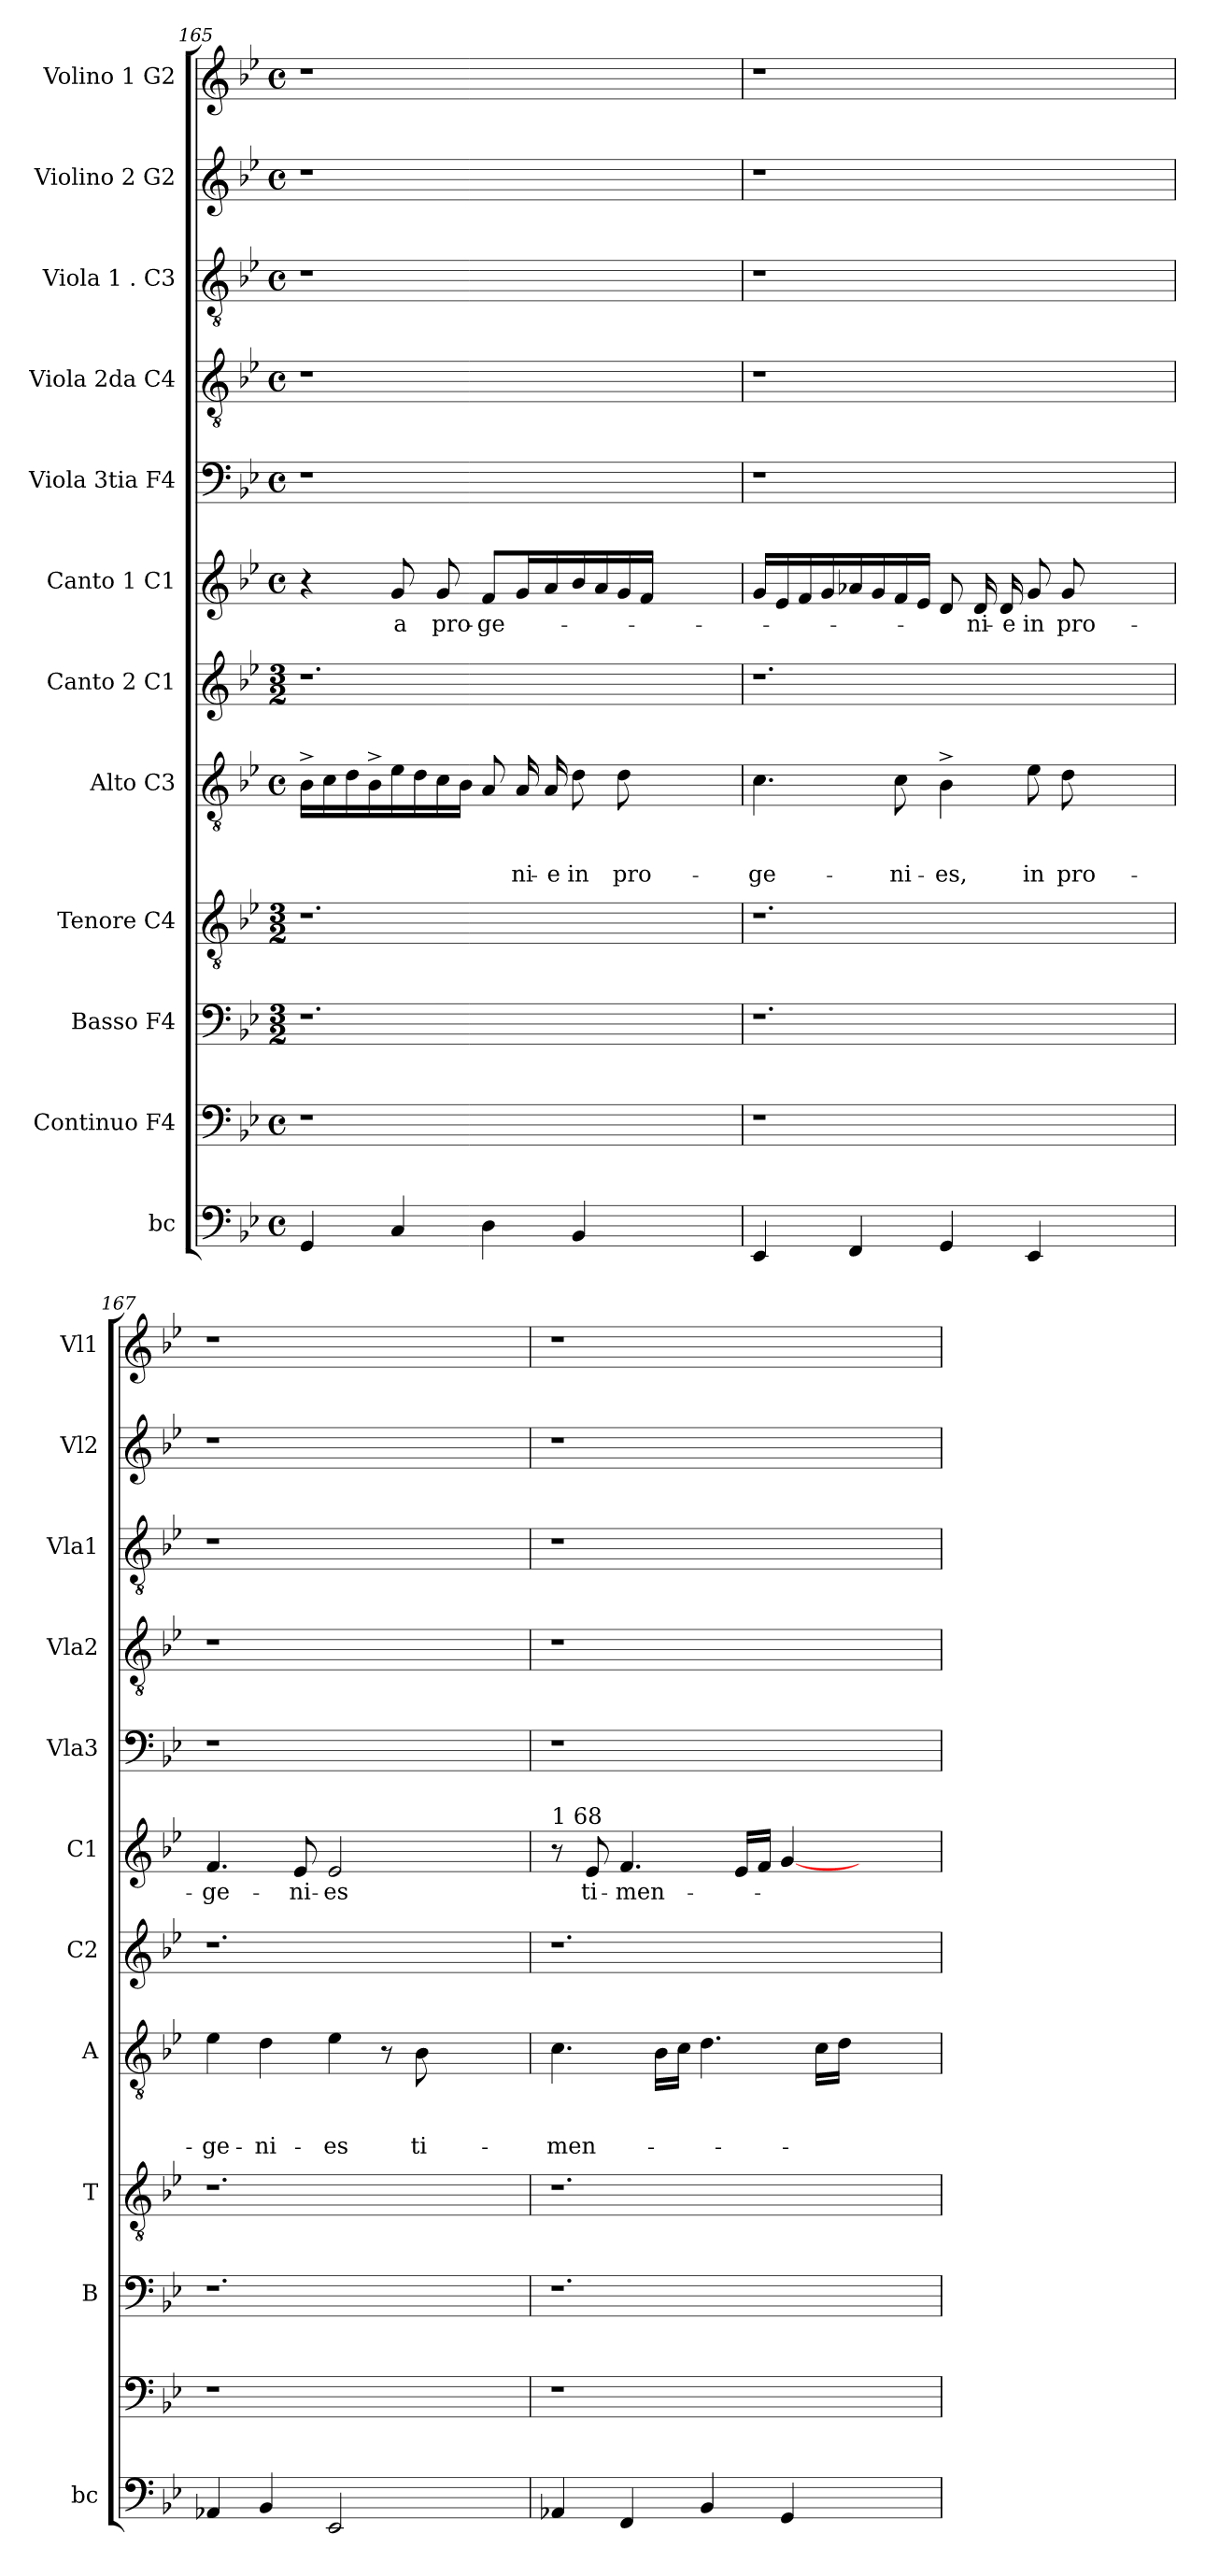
**kern	**kern	**kern	**kern	**kern	**text	**text	**text	**kern	**kern	**text	**kern	**kern	**kern	**kern	**kern
*part12	*part11	*part10	*part9	*part8	*part8	*part8	*part8	*part7	*part6	*part6	*part5	*part4	*part3	*part2	*part1
*staff12	*staff11	*staff10	*staff9	*staff8	*staff8	*staff8	*staff8	*staff7	*staff6	*staff6	*staff5	*staff4	*staff3	*staff2	*staff1
*I"bc	*I"Continuo F4	*I"Basso F4	*I"Tenore C4	*I"Alto C3	*	*	*	*I"Canto 2 C1	*I"Canto 1 C1	*	*I"Viola 3tia F4	*I"Viola 2da C4	*I"Viola 1 . C3	*I"Violino 2 G2	*I"Volino 1 G2
*I'bc	*	*I'B	*I'T	*I'A	*	*	*	*I'C2	*I'C1	*	*I'Vla3	*I'Vla2	*I'Vla1	*I'Vl2	*I'Vl1
*clefF4	*clefF4	*clefF4	*clefGv2	*clefGv2	*	*	*	*clefG2	*clefG2	*	*clefF4	*clefGv2	*clefGv2	*clefG2	*clefG2
*k[b-e-]	*k[b-e-]	*k[b-e-]	*k[b-e-]	*k[b-e-]	*	*	*	*k[b-e-]	*k[b-e-]	*	*k[b-e-]	*k[b-e-]	*k[b-e-]	*k[b-e-]	*k[b-e-]
*B-:	*B-:	*B-:	*B-:	*B-:	*	*	*	*B-:	*B-:	*	*B-:	*B-:	*B-:	*B-:	*B-:
*M4/4	*M4/4	*M3/2	*M3/2	*M4/4	*	*	*	*M3/2	*M4/4	*	*M4/4	*M4/4	*M4/4	*M4/4	*M4/4
*met(c)	*met(c)	*	*	*met(c)	*	*	*	*	*met(c)	*	*met(c)	*met(c)	*met(c)	*met(c)	*met(c)
=165	=165	=165	=165	=165	=165	=165	=165	=165	=165	=165	=165	=165	=165	=165	=165
4GG/	1r	1.r	1.r	16B-^>\LL	.	.	.	1.r	4r	.	1r	1r	1r	1r	1r
.	.	.	.	16c\	.	.	.	.	.	.	.	.	.	.	.
.	.	.	.	16d\	.	.	.	.	.	.	.	.	.	.	.
.	.	.	.	16B-^>\	.	.	.	.	.	.	.	.	.	.	.
!	!	!	!	!	!	!	!	!	!	!LO:LY:b	!	!	!	!	!
4C/	.	.	.	16e-\	.	.	.	.	8g/	a	.	.	.	.	.
.	.	.	.	16d\	.	.	.	.	.	.	.	.	.	.	.
!	!	!	!	!	!	!	!	!	!	!LO:LY:b	!	!	!	!	!
.	.	.	.	16c\	.	.	.	.	8g/	pro-	.	.	.	.	.
.	.	.	.	16B-\JJ	.	.	.	.	.	.	.	.	.	.	.
!	!	!	!	!	!	!	!	!	!	!LO:LY:b	!	!	!	!	!
4D\	.	.	.	8A/	.	.	.	.	8f/L	-ge-	.	.	.	.	.
!	!	!	!	!	!	!	!LO:LY:b	!	!	!	!	!	!	!	!
.	.	.	.	16A/	.	.	-ni-	.	16g/L	.	.	.	.	.	.
!	!	!	!	!	!	!	!LO:LY:b	!	!	!	!	!	!	!	!
.	.	.	.	16A/	.	.	-e	.	16a/	.	.	.	.	.	.
!	!	!	!	!	!	!	!LO:LY:b	!	!	!	!	!	!	!	!
4BB-/	.	.	.	8d\	.	.	in	.	16b-/	.	.	.	.	.	.
.	.	.	.	.	.	.	.	.	16a/	.	.	.	.	.	.
!	!	!	!	!	!	!	!LO:LY:b	!	!	!	!	!	!	!	!
.	.	.	.	8d\	.	.	pro-	.	16g/	.	.	.	.	.	.
.	.	.	.	.	.	.	.	.	16f/JJ	.	.	.	.	.	.
2ryy	2ryy	.	.	2ryy	.	.	.	.	2ryy	.	2ryy	2ryy	2ryy	2ryy	2ryy
=166	=166	=166	=166	=166	=166	=166	=166	=166	=166	=166	=166	=166	=166	=166	=166
!	!	!	!	!	!	!	!LO:LY:b	!	!	!	!	!	!	!	!
4EE-/	1r	1.r	1.r	4.c\	.	.	-ge-	1.r	16g/LL	.	1r	1r	1r	1r	1r
.	.	.	.	.	.	.	.	.	16e-/	.	.	.	.	.	.
.	.	.	.	.	.	.	.	.	16f/	.	.	.	.	.	.
.	.	.	.	.	.	.	.	.	16g/	.	.	.	.	.	.
4FF/	.	.	.	.	.	.	.	.	16a-X/	.	.	.	.	.	.
.	.	.	.	.	.	.	.	.	16g/	.	.	.	.	.	.
!	!	!	!	!	!	!	!LO:LY:b	!	!	!	!	!	!	!	!
.	.	.	.	8c\	.	.	-ni-	.	16f/	.	.	.	.	.	.
.	.	.	.	.	.	.	.	.	16e-/JJ	.	.	.	.	.	.
!	!	!	!	!	!	!	!LO:LY:b	!	!	!	!	!	!	!	!
4GG/	.	.	.	4B-^>\	.	.	-es,	.	8d/	.	.	.	.	.	.
!	!	!	!	!	!	!	!	!	!	!LO:LY:b	!	!	!	!	!
.	.	.	.	.	.	.	.	.	16d/	-ni-	.	.	.	.	.
!	!	!	!	!	!	!	!	!	!	!LO:LY:b	!	!	!	!	!
.	.	.	.	.	.	.	.	.	16d/	-e	.	.	.	.	.
!	!	!	!	!	!	!	!LO:LY:b	!	!	!LO:LY:b	!	!	!	!	!
4EE-/	.	.	.	8e-\	.	.	in	.	8g/	in	.	.	.	.	.
!	!	!	!	!	!	!	!LO:LY:b	!	!	!LO:LY:b	!	!	!	!	!
.	.	.	.	8d\	.	.	pro-	.	8g/	pro-	.	.	.	.	.
2ryy	2ryy	.	.	2ryy	.	.	.	.	2ryy	.	2ryy	2ryy	2ryy	2ryy	2ryy
=167	=167	=167	=167	=167	=167	=167	=167	=167	=167	=167	=167	=167	=167	=167	=167
!	!	!	!	!	!	!	!LO:LY:b	!	!	!LO:LY:b	!	!	!	!	!
4AA-X/	1r	1.r	1.r	4e-\	.	.	-ge-	1.r	4.f/	-ge-	1r	1r	1r	1r	1r
!	!	!	!	!	!	!	!LO:LY:b	!	!	!	!	!	!	!	!
4BB-/	.	.	.	4d\	.	.	-ni-	.	.	.	.	.	.	.	.
!	!	!	!	!	!	!	!	!	!	!LO:LY:b	!	!	!	!	!
.	.	.	.	.	.	.	.	.	8e-/	-ni-	.	.	.	.	.
!	!	!	!	!	!	!	!LO:LY:b	!	!	!LO:LY:b:rj	!	!	!	!	!
2EE-/	.	.	.	4e-\	.	.	-es	.	2e-/	-es	.	.	.	.	.
.	.	.	.	8r	.	.	.	.	.	.	.	.	.	.	.
!	!	!	!	!	!	!	!LO:LY:b	!	!	!	!	!	!	!	!
.	.	.	.	8B-\	.	.	ti-	.	.	.	.	.	.	.	.
2ryy	2ryy	.	.	2ryy	.	.	.	.	2ryy	.	2ryy	2ryy	2ryy	2ryy	2ryy
!!LO:LB:g=z
=168	=168	=168	=168	=168	=168	=168	=168	=168	=168	=168	=168	=168	=168	=168	=168
!	!	!	!	!	!	!	!	!	!LO:TX:a:t=1 68	!	!	!	!	!	!
!	!	!	!	!	!	!	!LO:LY:b	!	!	!	!	!	!	!	!
4AA-X/	1r	1.r	1.r	4.c\	.	.	-men-	1.r	8r	.	1r	1r	1r	1r	1r
!	!	!	!	!	!	!	!	!	!	!LO:LY:b	!	!	!	!	!
.	.	.	.	.	.	.	.	.	8e-/	ti-	.	.	.	.	.
!	!	!	!	!	!	!	!	!	!	!LO:LY:b	!	!	!	!	!
4FF/	.	.	.	.	.	.	.	.	4.f/	-men-	.	.	.	.	.
.	.	.	.	16B-\LL	.	.	.	.	.	.	.	.	.	.	.
.	.	.	.	16c\JJ	.	.	.	.	.	.	.	.	.	.	.
4BB-/	.	.	.	4.d\	.	.	.	.	.	.	.	.	.	.	.
.	.	.	.	.	.	.	.	.	16e-/LL	.	.	.	.	.	.
.	.	.	.	.	.	.	.	.	16f/JJ	.	.	.	.	.	.
4GG/	.	.	.	.	.	.	.	.	[<4g/	.	.	.	.	.	.
.	.	.	.	16c\LL	.	.	.	.	.	.	.	.	.	.	.
.	.	.	.	16d\JJ	.	.	.	.	.	.	.	.	.	.	.
2ryy	2ryy	.	.	2ryy	.	.	.	.	2ryy	.	2ryy	2ryy	2ryy	2ryy	2ryy
=	=	=	=	=	=	=	=	=	=	=	=	=	=	=	=
*-	*-	*-	*-	*-	*-	*-	*-	*-	*-	*-	*-	*-	*-	*-	*-
